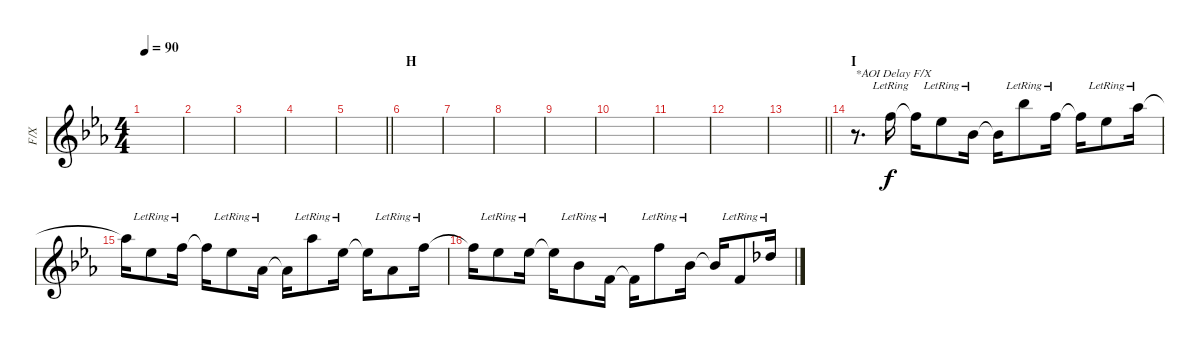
\track ("F/X" "F/X") {instrument acousticguitarsteel}
\staff {score}
\tuning (D4 A3 F3 C3 G2 D2) {hide}
\ts (4 4)
\tempo 90
\clef g2
\ks eb
|
|
|
|
\barLineRight lightlight
|
\section ("" "H")
|
|
|
|
|
|
|
\barLineRight lightlight
|
\section ("" "I")
r.8{d txt "*AOI Delay F/X" balance 0} 8.2{lr}.16 8.2{t}.16 10.3{lr}.8 10.4{lr}.16 10.4{t}.16 8.1{lr}.8 8.2{lr}.16 8.2{t}.16 10.3{lr}.8 11.2{lr}.16 |
11.2{t}.16 10.3{lr}.8 8.2{lr}.16 8.2{t}.16 10.3{lr}.8 8.4{lr}.16 8.4{t}.16 11.2{lr}.8 10.3{lr}.16 10.3{t}.16 8.4{lr}.8 8.2{lr}.16 |
8.2{t}.16 10.3{lr}.8 6.2{lr}.16 6.2{t}.16 5.3{lr}.8 5.4{lr}.16 5.4{t}.16 8.2{lr}.8 5.3{lr}.16 5.3{t}.16 5.4{lr}.8 4.2{lr}.16
